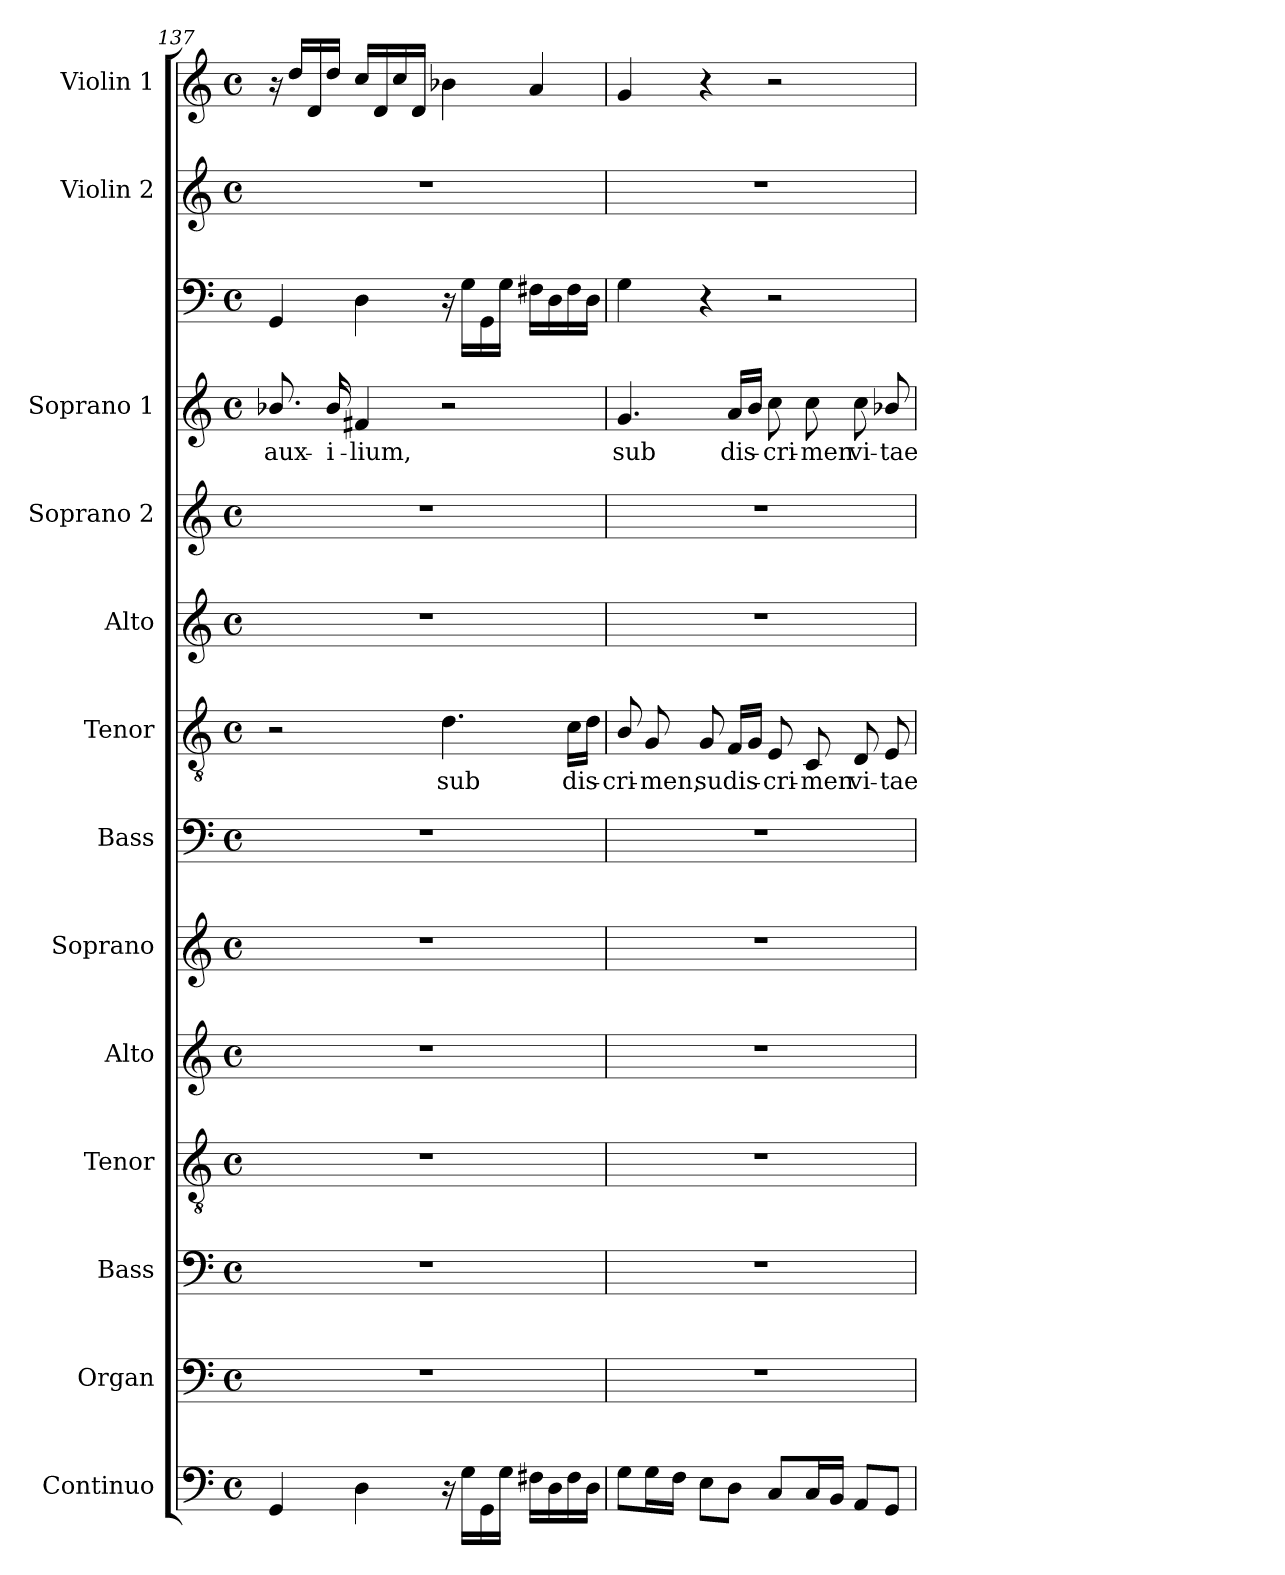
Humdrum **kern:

**kern	**kern	**kern	**kern	**kern	**kern	**kern	**kern	**text	**kern	**kern	**kern	**text	**kern	**kern	**kern
*part14	*part13	*part12	*part11	*part10	*part9	*part8	*part7	*part7	*part6	*part5	*part4	*part4	*part3	*part2	*part1
*staff14	*staff13	*staff12	*staff11	*staff10	*staff9	*staff8	*staff7	*staff7	*staff6	*staff5	*staff4	*staff4	*staff3	*staff2	*staff1
*I"Continuo	*I"Organ	*I"Bass	*I"Tenor	*I"Alto	*I"Soprano	*I"Bass	*I"Tenor	*	*I"Alto	*I"Soprano 2	*I"Soprano 1	*	*I""Acc. to violins"	*I"Violin 2	*I"Violin 1
*I'Cont.	*I'Org.	*I'B.	*I'T.	*I'A.	*I'S.	*I'B.	*I'T.	*	*I'A.	*I'S2.	*I'S1.	*	*I'Ac to violins.	*I'Vln. 2	*I'Vln. 1
!!LO:PB:g=z
*clefF4	*clefF4	*clefF4	*clefGv2	*clefG2	*clefG2	*clefF4	*clefGv2	*	*clefG2	*clefG2	*clefG2	*	*clefF4	*clefG2	*clefG2
*	*	*	*ITrd7c12	*	*	*	*ITrd7c12	*	*	*	*	*	*	*	*
*k[]	*k[]	*k[]	*k[]	*k[]	*k[]	*k[]	*k[]	*	*k[]	*k[]	*k[]	*	*k[]	*k[]	*k[]
*C:	*C:	*C:	*C:	*C:	*C:	*C:	*C:	*	*C:	*C:	*C:	*	*C:	*C:	*C:
*M4/4	*M4/4	*M4/4	*M4/4	*M4/4	*M4/4	*M4/4	*M4/4	*	*M4/4	*M4/4	*M4/4	*	*M4/4	*M4/4	*M4/4
*met(c)	*met(c)	*met(c)	*met(c)	*met(c)	*met(c)	*met(c)	*met(c)	*	*met(c)	*met(c)	*met(c)	*	*met(c)	*met(c)	*met(c)
=137	=137	=137	=137	=137	=137	=137	=137	=137	=137	=137	=137	=137	=137	=137	=137
!	!	!	!	!	!	!	!	!	!	!	!	!LO:LY:b:color=#000000	!	!	!
4GGi/	1r	1r	1r	1r	1r	1r	2r	.	1r	1r	8.b-Xi/	aux-	4GGi/	1r	16r
.	.	.	.	.	.	.	.	.	.	.	.	.	.	.	16ddi/LL
.	.	.	.	.	.	.	.	.	.	.	.	.	.	.	16di/
!	!	!	!	!	!	!	!	!	!	!	!	!LO:LY:b:color=#000000	!	!	!
.	.	.	.	.	.	.	.	.	.	.	16b-i/	-i-	.	.	16ddi/JJ
!	!	!	!	!	!	!	!	!	!	!	!	!LO:LY:b:color=#000000	!	!	!
4Di\	.	.	.	.	.	.	.	.	.	.	4f#Xi/	-lium,	4Di\	.	16cci/LL
.	.	.	.	.	.	.	.	.	.	.	.	.	.	.	16di/
.	.	.	.	.	.	.	.	.	.	.	.	.	.	.	16cci/
.	.	.	.	.	.	.	.	.	.	.	.	.	.	.	16di/JJ
!	!	!	!	!	!	!	!	!LO:LY:b:color=#000000	!	!	!	!	!	!	!
16r	.	.	.	.	.	.	4.Di\	sub	.	.	2r	.	16r	.	4b-Xi\
16Gi\LL	.	.	.	.	.	.	.	.	.	.	.	.	16Gi\LL	.	.
16GGi\	.	.	.	.	.	.	.	.	.	.	.	.	16GGi\	.	.
16Gi\JJ	.	.	.	.	.	.	.	.	.	.	.	.	16Gi\JJ	.	.
16F#Xi\LL	.	.	.	.	.	.	.	.	.	.	.	.	16F#Xi\LL	.	4ai/
16Di\	.	.	.	.	.	.	.	.	.	.	.	.	16Di\	.	.
!	!	!	!	!	!	!	!	!LO:LY:b:color=#000000	!	!	!	!	!	!	!
16F#i\	.	.	.	.	.	.	16Ci\LL	dis-	.	.	.	.	16F#i\	.	.
16Di\JJ	.	.	.	.	.	.	16Di\JJ	.	.	.	.	.	16Di\JJ	.	.
=138	=138	=138	=138	=138	=138	=138	=138	=138	=138	=138	=138	=138	=138	=138	=138
!	!	!	!	!	!	!	!	!LO:LY:b:color=#000000	!	!	!	!	!	!	!
!	!	!	!	!	!	!	!	!	!	!	!	!LO:LY:b:color=#000000	!	!	!
8Gi\L	1r	1r	1r	1r	1r	1r	8BBi/	-cri-	1r	1r	4.gi/	sub	4Gi\	1r	4gi/
!	!	!	!	!	!	!	!	!LO:LY:b:color=#000000	!	!	!	!	!	!	!
16Gi\L	.	.	.	.	.	.	8GGi/	-men,	.	.	.	.	.	.	.
16Fi\JJ	.	.	.	.	.	.	.	.	.	.	.	.	.	.	.
!	!	!	!	!	!	!	!	!LO:LY:b:color=#000000	!	!	!	!	!	!	!
8Ei\L	.	.	.	.	.	.	8GGi/	su	.	.	.	.	4r	.	4r
!	!	!	!	!	!	!	!	!LO:LY:b:color=#000000	!	!	!	!	!	!	!
!	!	!	!	!	!	!	!	!	!	!	!	!LO:LY:b:color=#000000	!	!	!
8Di\J	.	.	.	.	.	.	16FFi/LL	dis-	.	.	16ai/LL	dis-	.	.	.
.	.	.	.	.	.	.	16GGi/JJ	.	.	.	16bi/JJ	.	.	.	.
!	!	!	!	!	!	!	!	!LO:LY:b:color=#000000	!	!	!	!	!	!	!
!	!	!	!	!	!	!	!	!	!	!	!	!LO:LY:b:color=#000000	!	!	!
8Ci/L	.	.	.	.	.	.	8EEi/	-cri-	.	.	8cci\	-cri-	2r	.	2r
!	!	!	!	!	!	!	!	!LO:LY:b:color=#000000	!	!	!	!	!	!	!
!	!	!	!	!	!	!	!	!	!	!	!	!LO:LY:b:color=#000000	!	!	!
16Ci/L	.	.	.	.	.	.	8CCi/	-men	.	.	8cci\	-men	.	.	.
16BBi/JJ	.	.	.	.	.	.	.	.	.	.	.	.	.	.	.
!	!	!	!	!	!	!	!	!LO:LY:b:color=#000000	!	!	!	!	!	!	!
!	!	!	!	!	!	!	!	!	!	!	!	!LO:LY:b:color=#000000	!	!	!
8AAi/L	.	.	.	.	.	.	8DDi/	vi-	.	.	8cci\	vi-	.	.	.
!	!	!	!	!	!	!	!	!LO:LY:b:color=#000000	!	!	!	!	!	!	!
!	!	!	!	!	!	!	!	!	!	!	!	!LO:LY:b:color=#000000	!	!	!
8GGi/J	.	.	.	.	.	.	8EEi/	-tae	.	.	8b-Xi/	-tae	.	.	.
=	=	=	=	=	=	=	=	=	=	=	=	=	=	=	=
*-	*-	*-	*-	*-	*-	*-	*-	*-	*-	*-	*-	*-	*-	*-	*-
